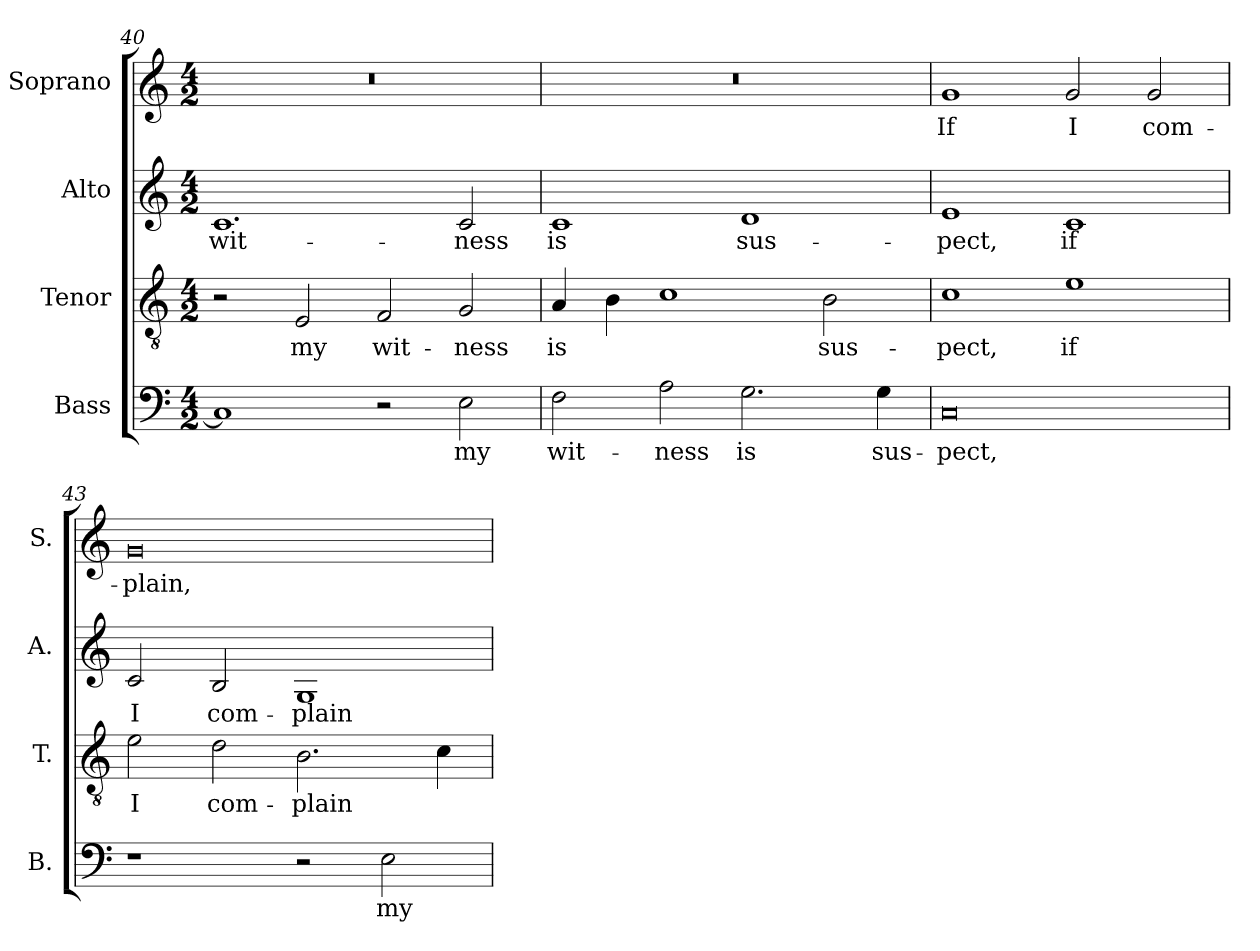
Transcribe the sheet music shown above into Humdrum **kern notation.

**kern	**text	**kern	**text	**kern	**text	**kern	**text
*part4	*part4	*part3	*part3	*part2	*part2	*part1	*part1
*staff4	*staff4	*staff3	*staff3	*staff2	*staff2	*staff1	*staff1
*I"Bass	*	*I"Tenor	*	*I"Alto	*	*I"Soprano	*
*I'B.	*	*I'T.	*	*I'A.	*	*I'S.	*
*clefF4	*	*clefGv2	*	*clefG2	*	*clefG2	*
*	*	*ITrd7c12	*	*	*	*	*
*k[]	*	*k[]	*	*k[]	*	*k[]	*
*C:	*	*C:	*	*C:	*	*C:	*
*M4/2	*	*M4/2	*	*M4/2	*	*M4/2	*
=40	=40	=40	=40	=40	=40	=40	=40
!	!	!	!	!	!LO:LY:b:color=#000000	!LO:N:vis=1	!
1Ci]	.	2r	.	1.ci	wit-	0r	.
!	!	!	!LO:LY:b:color=#000000	!	!	!	!
.	.	2EEi/	my	.	.	.	.
!	!	!	!LO:LY:b:color=#000000	!	!	!	!
2r	.	2FFi/	wit-	.	.	.	.
!	!LO:LY:b:color=#000000	!	!	!	!	!	!
!	!	!	!LO:LY:b:color=#000000	!	!	!	!
!	!	!	!	!	!LO:LY:b:color=#000000	!	!
2Ei\	my	2GGi/	-ness	2ci/	-ness	.	.
=41	=41	=41	=41	=41	=41	=41	=41
!	!LO:LY:b:color=#000000	!	!	!	!	!	!
!	!	!	!LO:LY:b:color=#000000	!	!	!	!
!	!	!	!	!	!LO:LY:b:color=#000000	!LO:N:vis=1	!
2Fi\	wit-	4AAi/	is	1ci	is	0r	.
.	.	4BBi\	.	.	.	.	.
!	!LO:LY:b:color=#000000	!	!	!	!	!	!
2Ai\	-ness	1Ci	.	.	.	.	.
!	!LO:LY:b:color=#000000	!	!	!	!	!	!
!	!	!	!	!	!LO:LY:b:color=#000000	!	!
2.Gi\	is	.	.	1di	sus-	.	.
!	!	!	!LO:LY:b:color=#000000	!	!	!	!
.	.	2BBi\	sus-	.	.	.	.
!	!LO:LY:b:color=#000000	!	!	!	!	!	!
4Gi\	sus-	.	.	.	.	.	.
=42	=42	=42	=42	=42	=42	=42	=42
!	!LO:LY:b:color=#000000	!	!	!	!	!	!
!	!	!	!LO:LY:b:color=#000000	!	!	!	!
!	!	!	!	!	!LO:LY:b:color=#000000	!	!
!	!	!	!	!	!	!	!LO:LY:b:color=#000000
0Ci	-pect,	1Ci	-pect,	1ei	-pect,	1gi	If
!	!	!	!LO:LY:b:color=#000000	!	!	!	!
!	!	!	!	!	!LO:LY:b:color=#000000	!	!
!	!	!	!	!	!	!	!LO:LY:b:color=#000000
.	.	1Ei	if	1ci	if	2gi/	I
!	!	!	!	!	!	!	!LO:LY:b:color=#000000
.	.	.	.	.	.	2gi/	com-
!!LO:PB:g=z
=43	=43	=43	=43	=43	=43	=43	=43
!	!	!	!LO:LY:b:color=#000000	!	!	!	!
!	!	!	!	!	!LO:LY:b:color=#000000	!	!
!	!	!	!	!	!	!	!LO:LY:b:color=#000000
1r	.	2Ei\	I	2ci/	I	0gi	-plain,
!	!	!	!LO:LY:b:color=#000000	!	!	!	!
!	!	!	!	!	!LO:LY:b:color=#000000	!	!
.	.	2Di\	com-	2Bi/	com-	.	.
!	!	!	!LO:LY:b:color=#000000	!	!	!	!
!	!	!	!	!	!LO:LY:b:color=#000000	!	!
2r	.	2.BBi\	-plain	1Gi	-plain	.	.
!	!LO:LY:b:color=#000000	!	!	!	!	!	!
2Ei\	my	.	.	.	.	.	.
.	.	4Ci\	.	.	.	.	.
=	=	=	=	=	=	=	=
*-	*-	*-	*-	*-	*-	*-	*-
